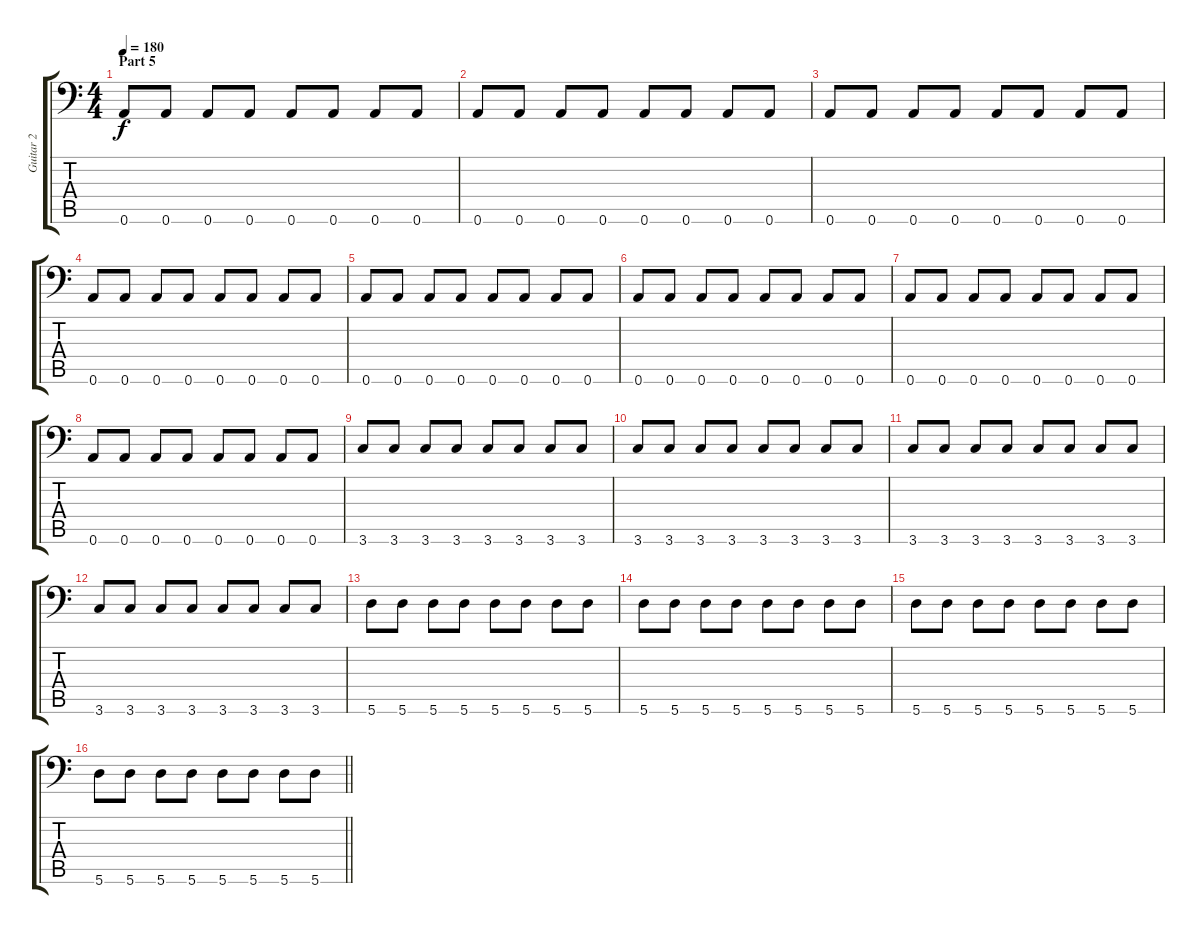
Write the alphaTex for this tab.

\track ("Guitar 2" "Guitar 2") {instrument distortionguitar}
\staff {score tabs}
\tuning (B3 Gb3 D3 A2 E2 A1) {hide}
\ts (4 4)
\section ("" "Part 5")
\tempo 180
\clef f4
\ks c
0.6.8{dy f} 0.6.8 0.6.8 0.6.8 0.6.8 0.6.8 0.6.8 0.6.8 |
0.6.8 0.6.8 0.6.8 0.6.8 0.6.8 0.6.8 0.6.8 0.6.8 |
0.6.8 0.6.8 0.6.8 0.6.8 0.6.8 0.6.8 0.6.8 0.6.8 |
0.6.8 0.6.8 0.6.8 0.6.8 0.6.8 0.6.8 0.6.8 0.6.8 |
0.6.8 0.6.8 0.6.8 0.6.8 0.6.8 0.6.8 0.6.8 0.6.8 |
0.6.8 0.6.8 0.6.8 0.6.8 0.6.8 0.6.8 0.6.8 0.6.8 |
0.6.8 0.6.8 0.6.8 0.6.8 0.6.8 0.6.8 0.6.8 0.6.8 |
0.6.8 0.6.8 0.6.8 0.6.8 0.6.8 0.6.8 0.6.8 0.6.8 |
3.6.8 3.6.8 3.6.8 3.6.8 3.6.8 3.6.8 3.6.8 3.6.8 |
3.6.8 3.6.8 3.6.8 3.6.8 3.6.8 3.6.8 3.6.8 3.6.8 |
3.6.8 3.6.8 3.6.8 3.6.8 3.6.8 3.6.8 3.6.8 3.6.8 |
3.6.8 3.6.8 3.6.8 3.6.8 3.6.8 3.6.8 3.6.8 3.6.8 |
5.6.8 5.6.8 5.6.8 5.6.8 5.6.8 5.6.8 5.6.8 5.6.8 |
5.6.8 5.6.8 5.6.8 5.6.8 5.6.8 5.6.8 5.6.8 5.6.8 |
5.6.8 5.6.8 5.6.8 5.6.8 5.6.8 5.6.8 5.6.8 5.6.8 |
\barLineRight lightlight
5.6.8 5.6.8 5.6.8 5.6.8 5.6.8 5.6.8 5.6.8 5.6.8
